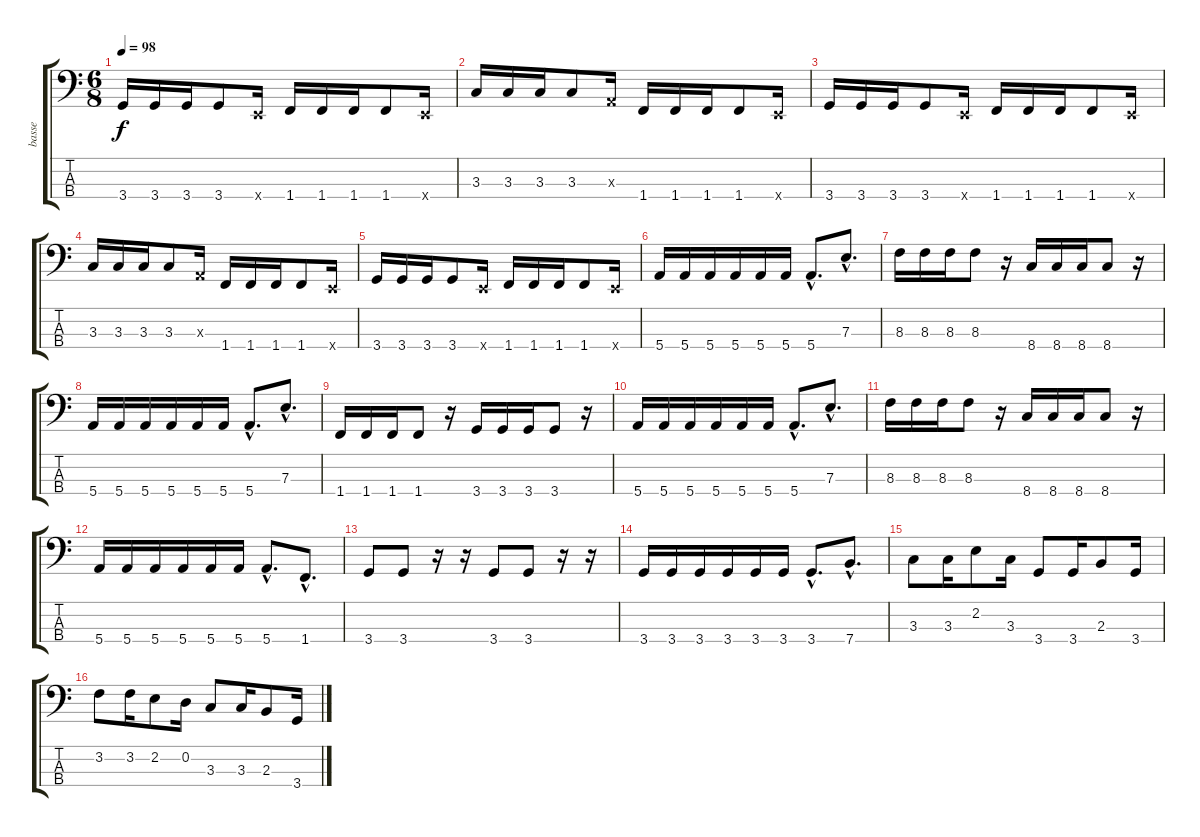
\track ("basse" "basse") {instrument electricbasspick}
\staff {score tabs}
\tuning (G2 D2 A1 E1) {hide}
\ts (6 8)
\tempo 98
\clef f4
\ks c
3.4.16{dy f} 3.4.16 3.4.16 3.4.8 0.4{x}.16 1.4.16 1.4.16 1.4.16 1.4.8 0.4{x}.16 |
3.3.16 3.3.16 3.3.16 3.3.8 0.3{x}.16 1.4.16 1.4.16 1.4.16 1.4.8 0.4{x}.16 |
3.4.16 3.4.16 3.4.16 3.4.8 0.4{x}.16 1.4.16 1.4.16 1.4.16 1.4.8 0.4{x}.16 |
3.3.16 3.3.16 3.3.16 3.3.8 0.3{x}.16 1.4.16 1.4.16 1.4.16 1.4.8 0.4{x}.16 |
3.4.16 3.4.16 3.4.16 3.4.8 0.4{x}.16 1.4.16 1.4.16 1.4.16 1.4.8 0.4{x}.16 |
5.4.16 5.4.16 5.4.16 5.4.16 5.4.16 5.4.16 5.4{hac}.8{d} 7.3{hac}.8{d} |
8.3.16 8.3.16 8.3.16 8.3.8 r.16 8.4.16 8.4.16 8.4.16 8.4.8 r.16 |
5.4.16 5.4.16 5.4.16 5.4.16 5.4.16 5.4.16 5.4{hac}.8{d} 7.3{hac}.8{d} |
1.4.16 1.4.16 1.4.16 1.4.8 r.16 3.4.16 3.4.16 3.4.16 3.4.8 r.16 |
5.4.16 5.4.16 5.4.16 5.4.16 5.4.16 5.4.16 5.4{hac}.8{d} 7.3{hac}.8{d} |
8.3.16 8.3.16 8.3.16 8.3.8 r.16 8.4.16 8.4.16 8.4.16 8.4.8 r.16 |
5.4.16 5.4.16 5.4.16 5.4.16 5.4.16 5.4.16 5.4{hac}.8{d} 1.4{hac}.8{d} |
3.4.8 3.4.8 r.16 r.16 3.4.8 3.4.8 r.16 r.16 |
3.4.16 3.4.16 3.4.16 3.4.16 3.4.16 3.4.16 3.4{hac}.8{d} 7.4{hac}.8{d} |
3.3.8 3.3.16 2.2.8 3.3.16 3.4.8 3.4.16 2.3.8 3.4.16 |
3.2.8 3.2.16 2.2.8 0.2.16 3.3.8 3.3.16 2.3.8 3.4.16
